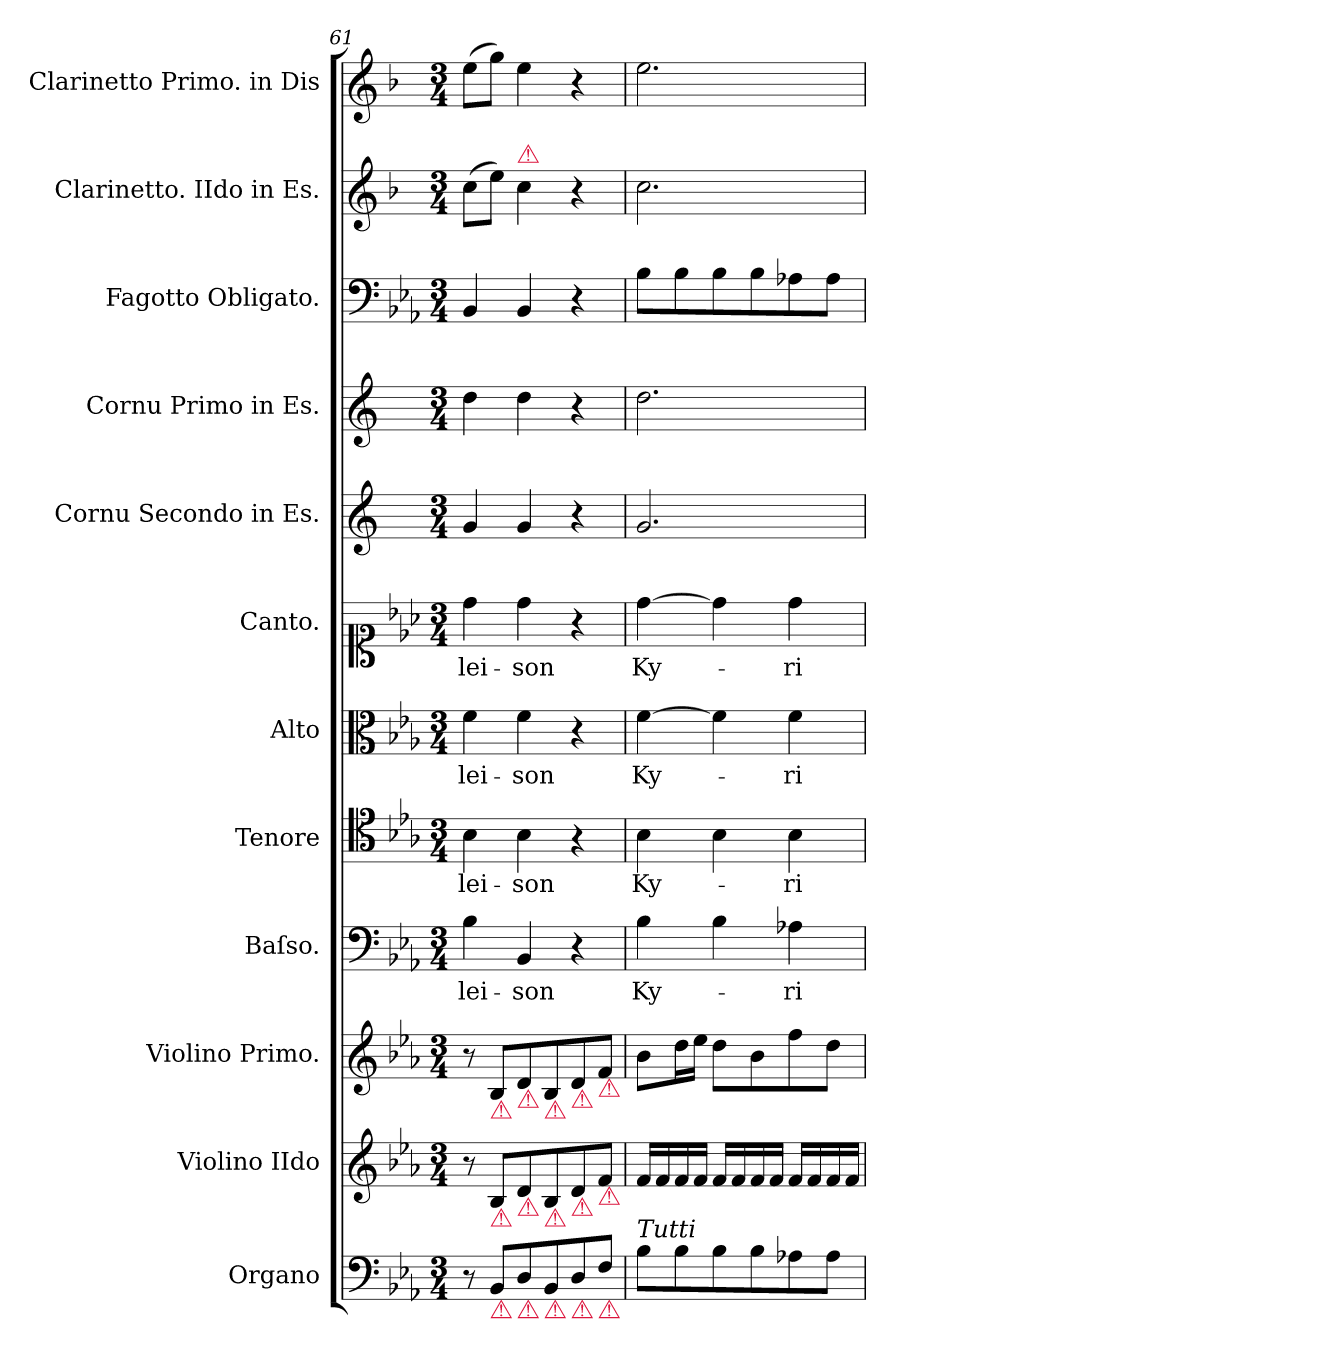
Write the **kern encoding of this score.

**kern	**kern	**kern	**kern	**text	**kern	**text	**kern	**text	**kern	**text	**kern	**dynam	**kern	**dynam	**kern	**dynam	**kern	**dynam	**kern	**dynam
*part12	*part11	*part10	*part9	*part9	*part8	*part8	*part7	*part7	*part6	*part6	*part5	*part5	*part4	*part4	*part3	*part3	*part2	*part2	*part1	*part1
*staff12	*staff11	*staff10	*staff9	*staff9	*staff8	*staff8	*staff7	*staff7	*staff6	*staff6	*staff5	*staff5	*staff4	*staff4	*staff3	*staff3	*staff2	*staff2	*staff1	*staff1
*I"Organo	*I"Violino IIdo	*I"Violino Primo.	*I"Baſso.	*	*I"Tenore	*	*I"Alto	*	*I"Canto.	*	*I"Cornu Secondo in Es.	*	*I"Cornu Primo in Es.	*	*I"Fagotto Obligato.	*	*I"Clarinetto. IIdo in Es.	*	*I"Clarinetto Primo. in Dis	*
*I'org	*I'vl II	*I'vl I	*I'B	*	*I'T	*	*I'A	*	*	*	*I'cor 2 in E♭	*	*I'cor 1 in E♭	*	*I'fag	*	*I'cl 2 in E♭	*	*I'cl 2 in E♭	*
*clefF4	*clefG2	*clefG2	*clefF4	*	*clefC4	*	*clefC3	*	*clefC1	*	*clefG2	*	*clefG2	*	*clefF4	*	*clefG2	*	*clefG2	*
*	*	*	*	*	*	*	*	*	*	*	*ITrd5c9	*	*ITrd5c9	*	*	*	*ITrd1c2	*	*ITrd1c2	*
*k[b-e-a-]	*k[b-e-a-]	*k[b-e-a-]	*k[b-e-a-]	*	*k[b-e-a-]	*	*k[b-e-a-]	*	*k[b-e-a-]	*	*k[b-e-a-]	*	*k[b-e-a-]	*	*k[b-e-a-]	*	*k[b-e-a-]	*	*k[b-e-a-]	*
*M3/4	*M3/4	*M3/4	*M3/4	*	*M3/4	*	*M3/4	*	*M3/4	*	*M3/4	*	*M3/4	*	*M3/4	*	*M3/4	*	*M3/4	*
=61	=61	=61	=61	=61	=61	=61	=61	=61	=61	=61	=61	=61	=61	=61	=61	=61	=61	=61	=61	=61
!	!	!	!	!LO:LY:i	!	!LO:LY:i	!	!LO:LY:i	!	!LO:LY:i	!	!	!	!	!	!	!	!	!	!
8r	8r	8r	4B-\	-lei-	4B-\	-lei-	4f\	-lei-	4dd\	-lei-	4B-/	.	4f\	.	4BB-/	.	(8b-\L	.	(8dd\L	.
!	!	!LO:TX:b:color=crimson:t=⚠	!	!	!	!	!	!	!	!	!	!	!	!	!	!	!	!	!	!
!	!LO:TX:b:color=crimson:t=⚠	!	!	!	!	!	!	!	!	!	!	!	!	!	!	!	!	!	!	!
!LO:TX:b:color=crimson:t=⚠	!	!	!	!	!	!	!	!	!	!	!	!	!	!	!	!	!	!	!	!
8BB-/L	8B-/L	8B-/L	.	.	.	.	.	.	.	.	.	.	.	.	.	.	8dd\J)	.	8ff\J)	.
!	!	!	!	!	!	!	!	!	!	!	!	!	!	!	!	!	!LO:TX:a:color=crimson:t=⚠	!	!	!
!	!	!LO:TX:b:color=crimson:t=⚠	!	!	!	!	!	!	!	!	!	!	!	!	!	!	!	!	!	!
!	!LO:TX:b:color=crimson:t=⚠	!	!	!	!	!	!	!	!	!	!	!	!	!	!	!	!	!	!	!
!LO:TX:b:color=crimson:t=⚠	!	!	!	!	!	!	!	!	!	!	!	!	!	!	!	!	!	!	!	!
!	!	!	!	!LO:LY:i	!	!LO:LY:i	!	!LO:LY:i	!	!LO:LY:i	!	!	!	!	!	!	!	!	!	!
8D/	8d/	8d/	4BB-/	-son	4B-\	-son	4f\	-son	4dd\	-son	4B-/	.	4f\	.	4BB-/	.	4b-\	.	4dd\	.
!	!	!LO:TX:b:color=crimson:t=⚠	!	!	!	!	!	!	!	!	!	!	!	!	!	!	!	!	!	!
!	!LO:TX:b:color=crimson:t=⚠	!	!	!	!	!	!	!	!	!	!	!	!	!	!	!	!	!	!	!
!LO:TX:b:color=crimson:t=⚠	!	!	!	!	!	!	!	!	!	!	!	!	!	!	!	!	!	!	!	!
8BB-/	8B-/	8B-/	.	.	.	.	.	.	.	.	.	.	.	.	.	.	.	.	.	.
!	!	!LO:TX:b:color=crimson:t=⚠	!	!	!	!	!	!	!	!	!	!	!	!	!	!	!	!	!	!
!	!LO:TX:b:color=crimson:t=⚠	!	!	!	!	!	!	!	!	!	!	!	!	!	!	!	!	!	!	!
!LO:TX:b:color=crimson:t=⚠	!	!	!	!	!	!	!	!	!	!	!	!	!	!	!	!	!	!	!	!
!	!	!	!	!	!	!	!	!	!	!	!	!	!	!LO:DY:a	!	!	!	!	!	!
8D/	8d/	8d/	4r	.	4r	.	4r	.	4r	.	4r	.	4r	forte	4r	.	4r	.	4r	.
!	!	!LO:TX:b:color=crimson:t=⚠	!	!	!	!	!	!	!	!	!	!	!	!	!	!	!	!	!	!
!	!LO:TX:b:color=crimson:t=⚠	!	!	!	!	!	!	!	!	!	!	!	!	!	!	!	!	!	!	!
!LO:TX:b:color=crimson:t=⚠	!	!	!	!	!	!	!	!	!	!	!	!	!	!	!	!	!	!	!	!
8F/J	8f/J	8f/J	.	.	.	.	.	.	.	.	.	.	.	.	.	.	.	.	.	.
=62	=62	=62	=62	=62	=62	=62	=62	=62	=62	=62	=62	=62	=62	=62	=62	=62	=62	=62	=62	=62
!LO:TX:a:i:t=Tutti	!	!	!	!	!	!	!	!	!	!	!	!	!	!	!	!	!	!	!	!
!	!	!	!	!	!	!	!	!	!	!	!	!LO:DY:a	!	!	!	!LO:DY:a	!	!LO:DY:a	!	!LO:DY:a
8B-\L	16f/LL	8b-\L	4B-\	Ky-	4B-\	Ky-	[4f\	Ky-	[4dd\	Ky-	2.B-/	forte	2.f\	.	8B-\L	forte	2.b-\	forte	2.dd\	for&colon;
.	16f/	.	.	.	.	.	.	.	.	.	.	.	.	.	.	.	.	.	.	.
8B-\	16f/	16dd\L	.	.	.	.	.	.	.	.	.	.	.	.	8B-\	.	.	.	.	.
.	16f/JJ	16ee-\JJ	.	.	.	.	.	.	.	.	.	.	.	.	.	.	.	.	.	.
8B-\	16f/LL	8dd\L	4B-\	.	4B-\	.	4f\]	.	4dd\]	.	.	.	.	.	8B-\	.	.	.	.	.
.	16f/	.	.	.	.	.	.	.	.	.	.	.	.	.	.	.	.	.	.	.
8B-\	16f/	8b-\	.	.	.	.	.	.	.	.	.	.	.	.	8B-\	.	.	.	.	.
.	16f/JJ	.	.	.	.	.	.	.	.	.	.	.	.	.	.	.	.	.	.	.
8A-X\	16f/LL	8ff\	4A-X\	-ri-	4B-\	-ri-	4f\	-ri-	4dd\	-ri-	.	.	.	.	8A-X\	.	.	.	.	.
.	16f/	.	.	.	.	.	.	.	.	.	.	.	.	.	.	.	.	.	.	.
8A-\J	16f/	8dd\J	.	.	.	.	.	.	.	.	.	.	.	.	8A-\J	.	.	.	.	.
.	16f/JJ	.	.	.	.	.	.	.	.	.	.	.	.	.	.	.	.	.	.	.
=	=	=	=	=	=	=	=	=	=	=	=	=	=	=	=	=	=	=	=	=
*-	*-	*-	*-	*-	*-	*-	*-	*-	*-	*-	*-	*-	*-	*-	*-	*-	*-	*-	*-	*-
